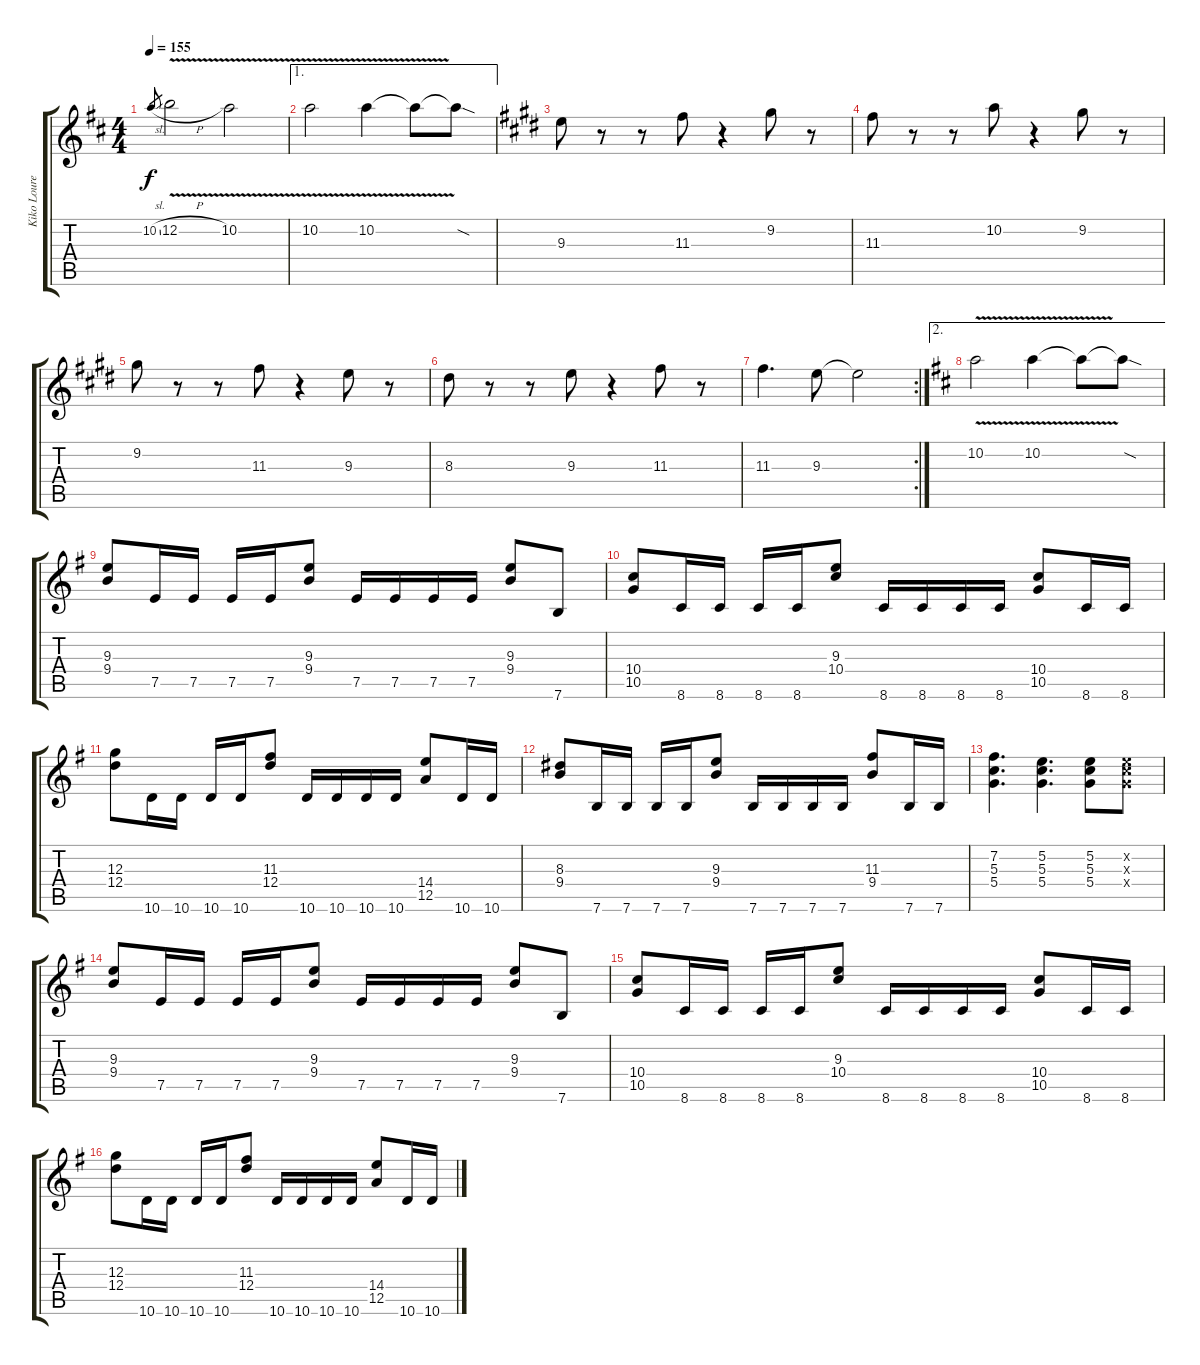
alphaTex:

\track ("Kiko Loureiro/Rafael Bittencourt" "Kiko Loure") {instrument overdrivenguitar}
\staff {score tabs}
\tuning (E4 B3 G3 D3 A2 E2) {hide}
\ts (4 4)
\tempo 155
\clef g2
\ks d
10.2{sl}.8{gr dy f} 12.2{v h}.2 10.2{v}.2 |
\ae 1
10.2{v}.2 10.2{v}.4 10.2{t}.8 10.2{sod t}.8 |
\ks e
9.3.8{volume 12} r.8 r.8 11.3.8 r.4 9.2.8 r.8 |
11.3.8 r.8 r.8 10.2.8 r.4 9.2.8 r.8 |
9.2.8 r.8 r.8 11.3.8 r.4 9.3.8 r.8 |
8.3.8 r.8 r.8 9.3.8 r.4 11.3.8 r.8 |
\rc 2
11.3.4{d} 9.3.8 9.3{t}.2 |
\ae 2
\ks d
10.2{v}.2 10.2{v}.4 10.2{t}.8 10.2{sod t}.8 |
\ks g
(9.3 9.4).8 7.5.16 7.5.16 7.5.16 7.5.16 (9.3 9.4).8 7.5.16 7.5.16 7.5.16 7.5.16 (9.3 9.4).8 7.6.8 |
(10.4 10.5).8 8.6.16 8.6.16 8.6.16 8.6.16 (9.3 10.4).8 8.6.16 8.6.16 8.6.16 8.6.16 (10.4 10.5).8 8.6.16 8.6.16 |
(12.3 12.4).8 10.6.16 10.6.16 10.6.16 10.6.16 (11.3 12.4).8 10.6.16 10.6.16 10.6.16 10.6.16 (14.4 12.5).8 10.6.16 10.6.16 |
(8.3 9.4).8 7.6.16 7.6.16 7.6.16 7.6.16 (9.3 9.4).8 7.6.16 7.6.16 7.6.16 7.6.16 (11.3 9.4).8 7.6.16 7.6.16 |
(7.2 5.3 5.4).4{d} (5.2 5.3 5.4).4{d} (5.2 5.3 5.4).8 (5.2{x} 5.3{x} 5.4{x}).8 |
(9.3 9.4).8 7.5.16 7.5.16 7.5.16 7.5.16 (9.3 9.4).8 7.5.16 7.5.16 7.5.16 7.5.16 (9.3 9.4).8 7.6.8 |
(10.4 10.5).8 8.6.16 8.6.16 8.6.16 8.6.16 (9.3 10.4).8 8.6.16 8.6.16 8.6.16 8.6.16 (10.4 10.5).8 8.6.16 8.6.16 |
(12.3 12.4).8 10.6.16 10.6.16 10.6.16 10.6.16 (11.3 12.4).8 10.6.16 10.6.16 10.6.16 10.6.16 (14.4 12.5).8 10.6.16 10.6.16
